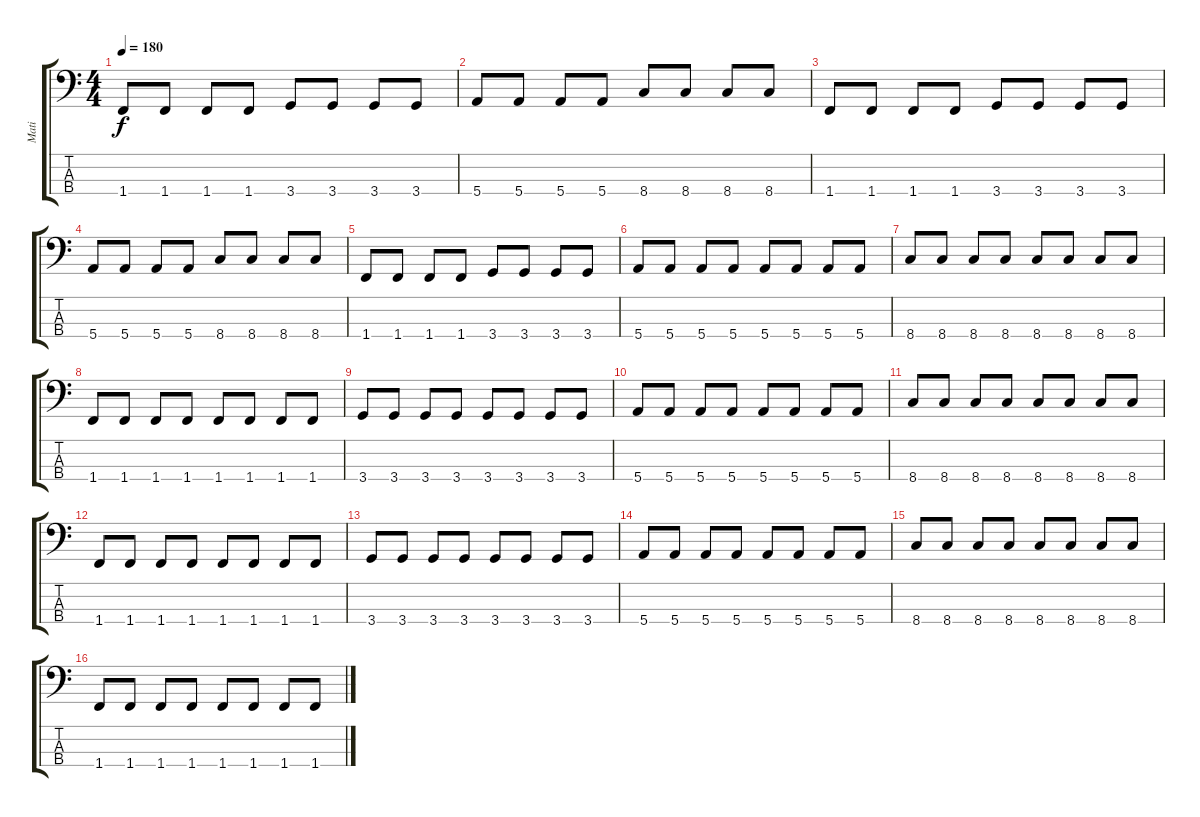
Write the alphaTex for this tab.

\track ("Mati" "Mati") {instrument electricbasspick}
\staff {score tabs}
\tuning (G2 D2 A1 E1) {hide}
\ts (4 4)
\tempo 180
\clef f4
\ks c
1.4.8{dy f} 1.4.8 1.4.8 1.4.8 3.4.8 3.4.8 3.4.8 3.4.8 |
5.4.8 5.4.8 5.4.8 5.4.8 8.4.8 8.4.8 8.4.8 8.4.8 |
1.4.8 1.4.8 1.4.8 1.4.8 3.4.8 3.4.8 3.4.8 3.4.8 |
5.4.8 5.4.8 5.4.8 5.4.8 8.4.8 8.4.8 8.4.8 8.4.8 |
1.4.8 1.4.8 1.4.8 1.4.8 3.4.8 3.4.8 3.4.8 3.4.8 |
5.4.8 5.4.8 5.4.8 5.4.8 5.4.8 5.4.8 5.4.8 5.4.8 |
8.4.8 8.4.8 8.4.8 8.4.8 8.4.8 8.4.8 8.4.8 8.4.8 |
1.4.8 1.4.8 1.4.8 1.4.8 1.4.8 1.4.8 1.4.8 1.4.8 |
3.4.8 3.4.8 3.4.8 3.4.8 3.4.8 3.4.8 3.4.8 3.4.8 |
5.4.8 5.4.8 5.4.8 5.4.8 5.4.8 5.4.8 5.4.8 5.4.8 |
8.4.8 8.4.8 8.4.8 8.4.8 8.4.8 8.4.8 8.4.8 8.4.8 |
1.4.8 1.4.8 1.4.8 1.4.8 1.4.8 1.4.8 1.4.8 1.4.8 |
3.4.8 3.4.8 3.4.8 3.4.8 3.4.8 3.4.8 3.4.8 3.4.8 |
5.4.8 5.4.8 5.4.8 5.4.8 5.4.8 5.4.8 5.4.8 5.4.8 |
8.4.8 8.4.8 8.4.8 8.4.8 8.4.8 8.4.8 8.4.8 8.4.8 |
1.4.8 1.4.8 1.4.8 1.4.8 1.4.8 1.4.8 1.4.8 1.4.8
